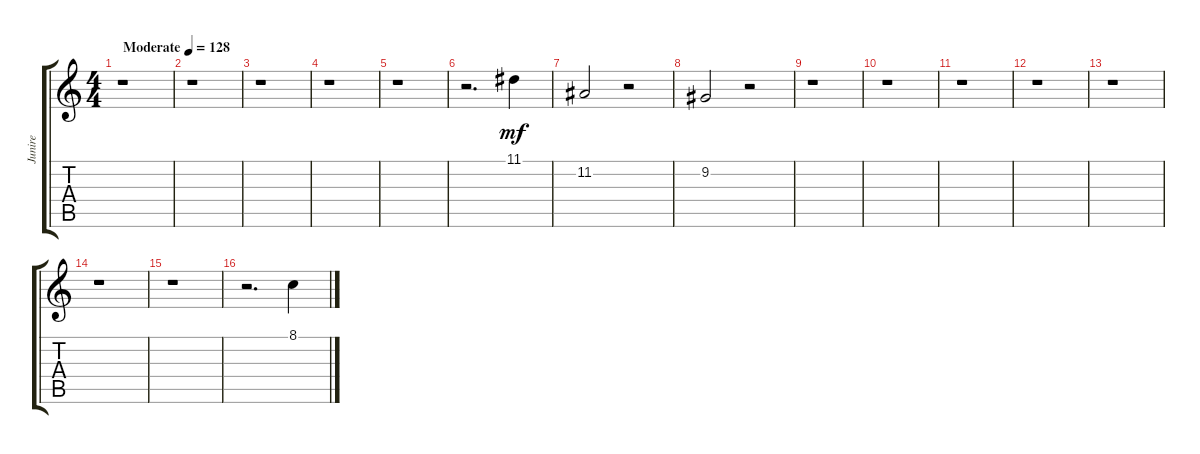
\track ("Junire" "Junire") {instrument shamisen}
\staff {score tabs}
\tuning (E4 B3 G3 D3 A2 E2) {hide}
\ts (4 4)
\tempo (128 "Moderate")
\clef g2
\ks c
r.1{dy mf instrument shamisen} |
r.1 |
r.1 |
r.1 |
r.1 |
r.2{d} 11.1.4 |
11.2.2{balance 8} r.2 |
9.2.2{balance 8} r.2 |
r.1 |
r.1 |
r.1 |
r.1 |
r.1 |
r.1 |
r.1 |
r.2{d} 8.1.4{balance 0}
